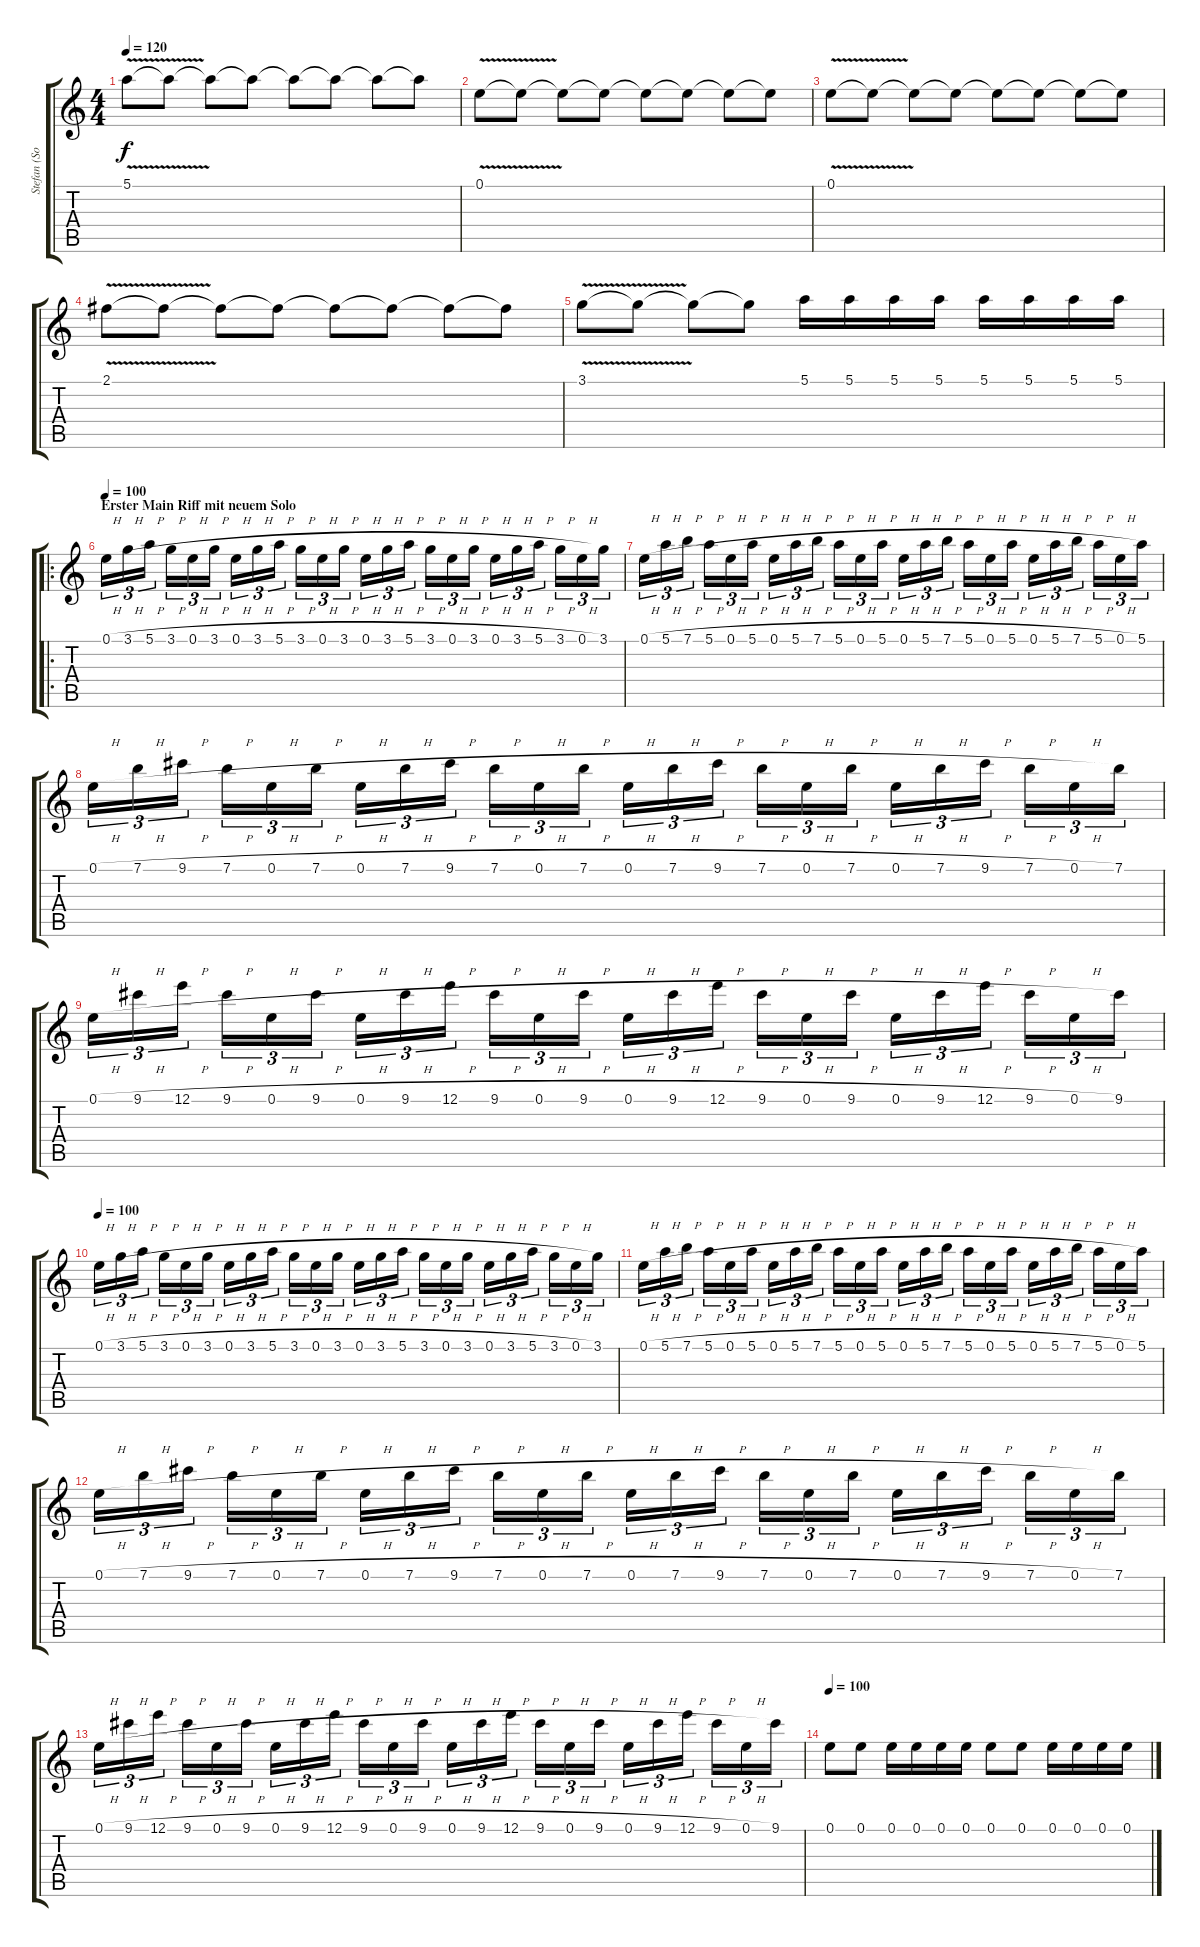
\track ("Stefan (Solo)" "Stefan (So") {instrument distortionguitar}
\staff {score tabs}
\tuning (E4 B3 G3 D3 A2 E2) {hide}
\ts (4 4)
\tempo 120
\clef g2
\ks c
5.1{v}.8{dy f} 5.1{t}.8 5.1{t}.8 5.1{t}.8 5.1{t}.8 5.1{t}.8 5.1{t}.8 5.1{t}.8 |
0.1{v}.8 0.1{t}.8 0.1{t}.8 0.1{t}.8 0.1{t}.8 0.1{t}.8 0.1{t}.8 0.1{t}.8 |
0.1{v}.8 0.1{t}.8 0.1{t}.8 0.1{t}.8 0.1{t}.8 0.1{t}.8 0.1{t}.8 0.1{t}.8 |
2.1{v}.8 2.1{t}.8 2.1{t}.8 2.1{t}.8 2.1{t}.8 2.1{t}.8 2.1{t}.8 2.1{t}.8 |
3.1{v}.8 3.1{t}.8 3.1{t}.8 3.1{t}.8 5.1.16 5.1.16 5.1.16 5.1.16 5.1.16 5.1.16 5.1.16 5.1.16 |
\ro
\section ("" "Erster Main Riff mit neuem Solo")
\tempo 100
0.1{h}.16{tu (3 2)} 3.1{h}.16{tu (3 2)} 5.1{h}.16{tu (3 2)} 3.1{h}.16{tu (3 2)} 0.1{h}.16{tu (3 2)} 3.1{h}.16{tu (3 2)} 0.1{h}.16{tu (3 2)} 3.1{h}.16{tu (3 2)} 5.1{h}.16{tu (3 2)} 3.1{h}.16{tu (3 2)} 0.1{h}.16{tu (3 2)} 3.1{h}.16{tu (3 2)} 0.1{h}.16{tu (3 2)} 3.1{h}.16{tu (3 2)} 5.1{h}.16{tu (3 2)} 3.1{h}.16{tu (3 2)} 0.1{h}.16{tu (3 2)} 3.1{h}.16{tu (3 2)} 0.1{h}.16{tu (3 2)} 3.1{h}.16{tu (3 2)} 5.1{h}.16{tu (3 2)} 3.1{h}.16{tu (3 2)} 0.1{h}.16{tu (3 2)} 3.1.16{tu (3 2)} |
0.1{h}.16{tu (3 2)} 5.1{h}.16{tu (3 2)} 7.1{h}.16{tu (3 2)} 5.1{h}.16{tu (3 2)} 0.1{h}.16{tu (3 2)} 5.1{h}.16{tu (3 2)} 0.1{h}.16{tu (3 2)} 5.1{h}.16{tu (3 2)} 7.1{h}.16{tu (3 2)} 5.1{h}.16{tu (3 2)} 0.1{h}.16{tu (3 2)} 5.1{h}.16{tu (3 2)} 0.1{h}.16{tu (3 2)} 5.1{h}.16{tu (3 2)} 7.1{h}.16{tu (3 2)} 5.1{h}.16{tu (3 2)} 0.1{h}.16{tu (3 2)} 5.1{h}.16{tu (3 2)} 0.1{h}.16{tu (3 2)} 5.1{h}.16{tu (3 2)} 7.1{h}.16{tu (3 2)} 5.1{h}.16{tu (3 2)} 0.1{h}.16{tu (3 2)} 5.1.16{tu (3 2)} |
0.1{h}.16{tu (3 2)} 7.1{h}.16{tu (3 2)} 9.1{h}.16{tu (3 2)} 7.1{h}.16{tu (3 2)} 0.1{h}.16{tu (3 2)} 7.1{h}.16{tu (3 2)} 0.1{h}.16{tu (3 2)} 7.1{h}.16{tu (3 2)} 9.1{h}.16{tu (3 2)} 7.1{h}.16{tu (3 2)} 0.1{h}.16{tu (3 2)} 7.1{h}.16{tu (3 2)} 0.1{h}.16{tu (3 2)} 7.1{h}.16{tu (3 2)} 9.1{h}.16{tu (3 2)} 7.1{h}.16{tu (3 2)} 0.1{h}.16{tu (3 2)} 7.1{h}.16{tu (3 2)} 0.1{h}.16{tu (3 2)} 7.1{h}.16{tu (3 2)} 9.1{h}.16{tu (3 2)} 7.1{h}.16{tu (3 2)} 0.1{h}.16{tu (3 2)} 7.1.16{tu (3 2)} |
0.1{h}.16{tu (3 2)} 9.1{h}.16{tu (3 2)} 12.1{h}.16{tu (3 2)} 9.1{h}.16{tu (3 2)} 0.1{h}.16{tu (3 2)} 9.1{h}.16{tu (3 2)} 0.1{h}.16{tu (3 2)} 9.1{h}.16{tu (3 2)} 12.1{h}.16{tu (3 2)} 9.1{h}.16{tu (3 2)} 0.1{h}.16{tu (3 2)} 9.1{h}.16{tu (3 2)} 0.1{h}.16{tu (3 2)} 9.1{h}.16{tu (3 2)} 12.1{h}.16{tu (3 2)} 9.1{h}.16{tu (3 2)} 0.1{h}.16{tu (3 2)} 9.1{h}.16{tu (3 2)} 0.1{h}.16{tu (3 2)} 9.1{h}.16{tu (3 2)} 12.1{h}.16{tu (3 2)} 9.1{h}.16{tu (3 2)} 0.1{h}.16{tu (3 2)} 9.1.16{tu (3 2)} |
\tempo 100
0.1{h}.16{tu (3 2)} 3.1{h}.16{tu (3 2)} 5.1{h}.16{tu (3 2)} 3.1{h}.16{tu (3 2)} 0.1{h}.16{tu (3 2)} 3.1{h}.16{tu (3 2)} 0.1{h}.16{tu (3 2)} 3.1{h}.16{tu (3 2)} 5.1{h}.16{tu (3 2)} 3.1{h}.16{tu (3 2)} 0.1{h}.16{tu (3 2)} 3.1{h}.16{tu (3 2)} 0.1{h}.16{tu (3 2)} 3.1{h}.16{tu (3 2)} 5.1{h}.16{tu (3 2)} 3.1{h}.16{tu (3 2)} 0.1{h}.16{tu (3 2)} 3.1{h}.16{tu (3 2)} 0.1{h}.16{tu (3 2)} 3.1{h}.16{tu (3 2)} 5.1{h}.16{tu (3 2)} 3.1{h}.16{tu (3 2)} 0.1{h}.16{tu (3 2)} 3.1.16{tu (3 2)} |
0.1{h}.16{tu (3 2)} 5.1{h}.16{tu (3 2)} 7.1{h}.16{tu (3 2)} 5.1{h}.16{tu (3 2)} 0.1{h}.16{tu (3 2)} 5.1{h}.16{tu (3 2)} 0.1{h}.16{tu (3 2)} 5.1{h}.16{tu (3 2)} 7.1{h}.16{tu (3 2)} 5.1{h}.16{tu (3 2)} 0.1{h}.16{tu (3 2)} 5.1{h}.16{tu (3 2)} 0.1{h}.16{tu (3 2)} 5.1{h}.16{tu (3 2)} 7.1{h}.16{tu (3 2)} 5.1{h}.16{tu (3 2)} 0.1{h}.16{tu (3 2)} 5.1{h}.16{tu (3 2)} 0.1{h}.16{tu (3 2)} 5.1{h}.16{tu (3 2)} 7.1{h}.16{tu (3 2)} 5.1{h}.16{tu (3 2)} 0.1{h}.16{tu (3 2)} 5.1.16{tu (3 2)} |
0.1{h}.16{tu (3 2)} 7.1{h}.16{tu (3 2)} 9.1{h}.16{tu (3 2)} 7.1{h}.16{tu (3 2)} 0.1{h}.16{tu (3 2)} 7.1{h}.16{tu (3 2)} 0.1{h}.16{tu (3 2)} 7.1{h}.16{tu (3 2)} 9.1{h}.16{tu (3 2)} 7.1{h}.16{tu (3 2)} 0.1{h}.16{tu (3 2)} 7.1{h}.16{tu (3 2)} 0.1{h}.16{tu (3 2)} 7.1{h}.16{tu (3 2)} 9.1{h}.16{tu (3 2)} 7.1{h}.16{tu (3 2)} 0.1{h}.16{tu (3 2)} 7.1{h}.16{tu (3 2)} 0.1{h}.16{tu (3 2)} 7.1{h}.16{tu (3 2)} 9.1{h}.16{tu (3 2)} 7.1{h}.16{tu (3 2)} 0.1{h}.16{tu (3 2)} 7.1.16{tu (3 2)} |
0.1{h}.16{tu (3 2)} 9.1{h}.16{tu (3 2)} 12.1{h}.16{tu (3 2)} 9.1{h}.16{tu (3 2)} 0.1{h}.16{tu (3 2)} 9.1{h}.16{tu (3 2)} 0.1{h}.16{tu (3 2)} 9.1{h}.16{tu (3 2)} 12.1{h}.16{tu (3 2)} 9.1{h}.16{tu (3 2)} 0.1{h}.16{tu (3 2)} 9.1{h}.16{tu (3 2)} 0.1{h}.16{tu (3 2)} 9.1{h}.16{tu (3 2)} 12.1{h}.16{tu (3 2)} 9.1{h}.16{tu (3 2)} 0.1{h}.16{tu (3 2)} 9.1{h}.16{tu (3 2)} 0.1{h}.16{tu (3 2)} 9.1{h}.16{tu (3 2)} 12.1{h}.16{tu (3 2)} 9.1{h}.16{tu (3 2)} 0.1{h}.16{tu (3 2)} 9.1.16{tu (3 2)} |
\tempo 100
0.1.8 0.1.8 0.1.16 0.1.16 0.1.16 0.1.16 0.1.8 0.1.8 0.1.16 0.1.16 0.1.16 0.1.16
